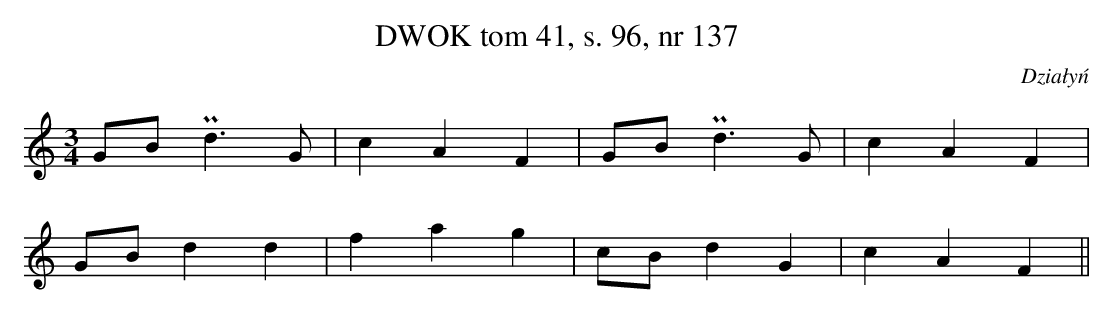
X:1
T:DWOK tom 41, s. 96, nr 137
O:Działyń
L:1/16
M:3/4
K:C
G2B2 Pd6G2|c4 A4 F4|G2B2 Pd6G2|c4 A4 F4|
G2B2 d4 d4|f4 a4 g4|c2B2 d4 G4|c4 A4 F4||
